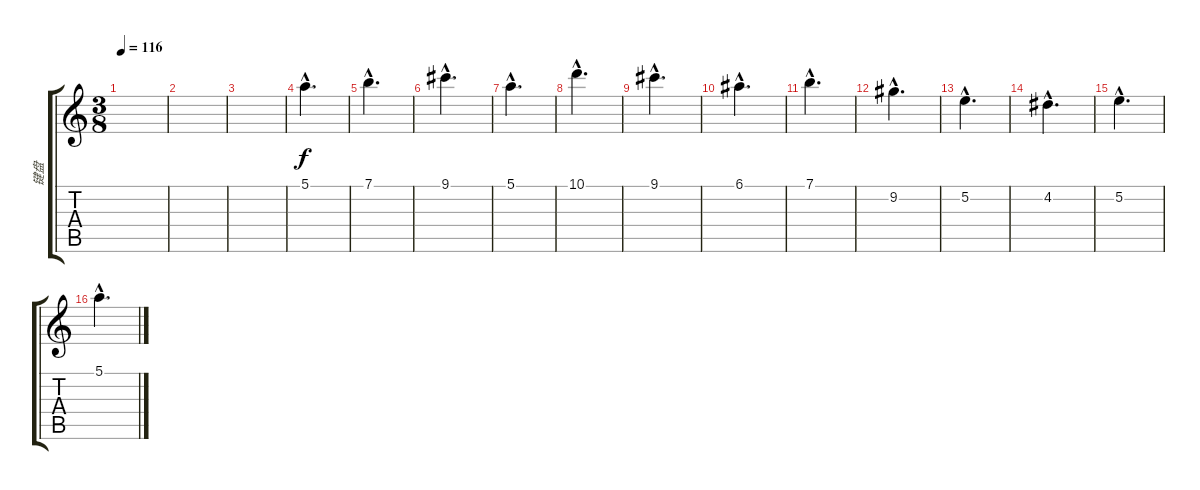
\track ("键盘" "键盘") {instrument acousticguitarnylon}
\staff {score tabs}
\tuning (E4 B3 G3 D3 A2 E2) {hide}
\ts (3 8)
\tempo 116
\clef g2
\ks c
|
|
|
5.1{hac}.4{d} |
7.1{hac}.4{d} |
9.1{hac}.4{d} |
5.1{hac}.4{d} |
10.1{hac}.4{d} |
9.1{hac}.4{d} |
6.1{hac}.4{d} |
7.1{hac}.4{d} |
9.2{hac}.4{d} |
5.2{hac}.4{d} |
4.2{hac}.4{d} |
5.2{hac}.4{d} |
5.1{hac}.4{d}
